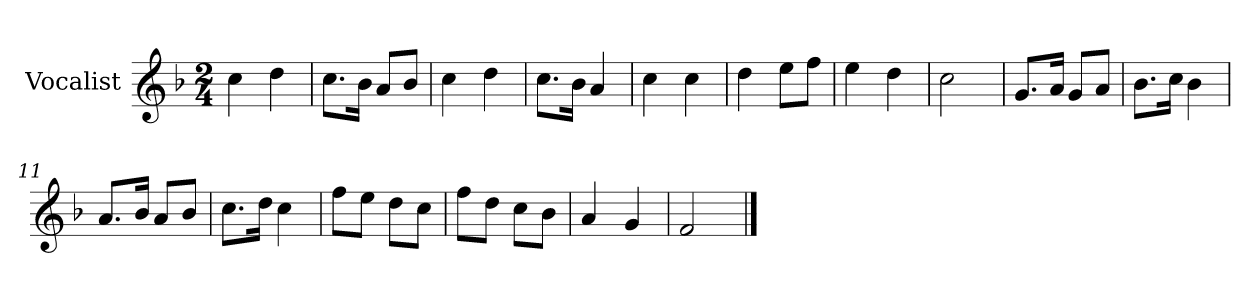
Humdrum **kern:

**kern
*part1
*staff1
*I"Vocalist
*k[b-]
*F:
*M2/4
=1
4cc
4dd
=2
8.ccL
16b-Jk
8aL
8b-J
=3
4cc
4dd
=4
8.ccL
16b-Jk
4a
=5
4cc
4cc
=6
4dd
8eeL
8ffJ
=7
4ee
4dd
=8
2cc
=9
8.gL
16aJk
8gL
8aJ
=10
8.b-L
16ccJk
4b-
=11
8.aL
16b-Jk
8aL
8b-J
=12
8.ccL
16ddJk
4cc
=13
8ffL
8eeJ
8ddL
8ccJ
=14
8ffL
8ddJ
8ccL
8b-J
=15
4a
4g
=16
2f
==
*-
